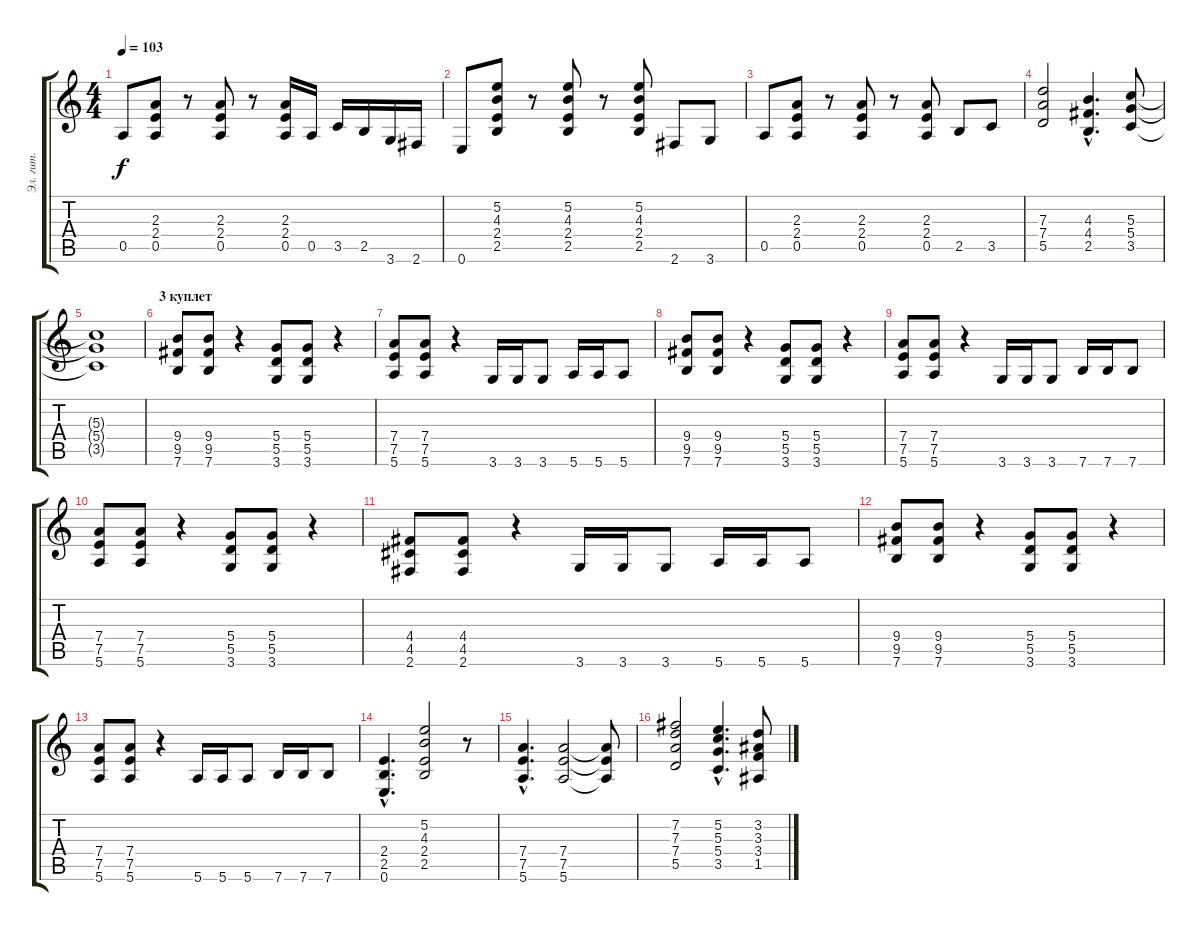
\track ("Эл. гит." "Эл. гит.") {instrument distortionguitar}
\staff {score tabs}
\tuning (E4 B3 G3 D3 A2 E2) {hide}
\ts (4 4)
\tempo 103
\clef g2
\ks c
0.5.8{dy f} (2.3 2.4 0.5).8 r.8 (2.3 2.4 0.5).8 r.8 (2.3 2.4 0.5).16 0.5.16 3.5.16 2.5.16 3.6.16 2.6.16 |
0.6.8 (5.2 4.3 2.4 2.5).8 r.8 (5.2 4.3 2.4 2.5).8 r.8 (5.2 4.3 2.4 2.5).8 2.6.8 3.6.8 |
0.5.8 (2.3 2.4 0.5).8 r.8 (2.3 2.4 0.5).8 r.8 (2.3 2.4 0.5).8 2.5.8 3.5.8 |
(7.3 7.4 5.5).2 (4.3{hac} 4.4{hac} 2.5{hac}).4{d} (5.3 5.4 3.5).8 |
(5.3{t} 5.4{t} 3.5{t}).1 |
\section ("" "3 куплет")
(9.4 9.5 7.6).8 (9.4 9.5 7.6).8 r.4 (5.4 5.5 3.6).8 (5.4 5.5 3.6).8 r.4 |
(7.4 7.5 5.6).8 (7.4 7.5 5.6).8 r.4 3.6.16 3.6.16 3.6.8 5.6.16 5.6.16 5.6.8 |
(9.4 9.5 7.6).8 (9.4 9.5 7.6).8 r.4 (5.4 5.5 3.6).8 (5.4 5.5 3.6).8 r.4 |
(7.4 7.5 5.6).8 (7.4 7.5 5.6).8 r.4 3.6.16 3.6.16 3.6.8 7.6.16 7.6.16 7.6.8 |
(7.4 7.5 5.6).8 (7.4 7.5 5.6).8 r.4 (5.4 5.5 3.6).8 (5.4 5.5 3.6).8 r.4 |
(4.4 4.5 2.6).8 (4.4 4.5 2.6).8 r.4 3.6.16 3.6.16 3.6.8 5.6.16 5.6.16 5.6.8 |
(9.4 9.5 7.6).8 (9.4 9.5 7.6).8 r.4 (5.4 5.5 3.6).8 (5.4 5.5 3.6).8 r.4 |
(7.4 7.5 5.6).8 (7.4 7.5 5.6).8 r.4 5.6.16 5.6.16 5.6.8 7.6.16 7.6.16 7.6.8 |
(2.4{hac} 2.5{hac} 0.6{hac}).4{d} (5.2 4.3 2.4 2.5).2 r.8 |
(7.4{hac} 7.5{hac} 5.6{hac}).4{d} (7.4 7.5 5.6).2 (7.4{t} 7.5{t} 5.6{t}).8 |
(7.2 7.3 7.4 5.5).2 (5.2{hac} 5.3{hac} 5.4{hac} 3.5{hac}).4{d} (3.2 3.3 3.4 1.5).8
